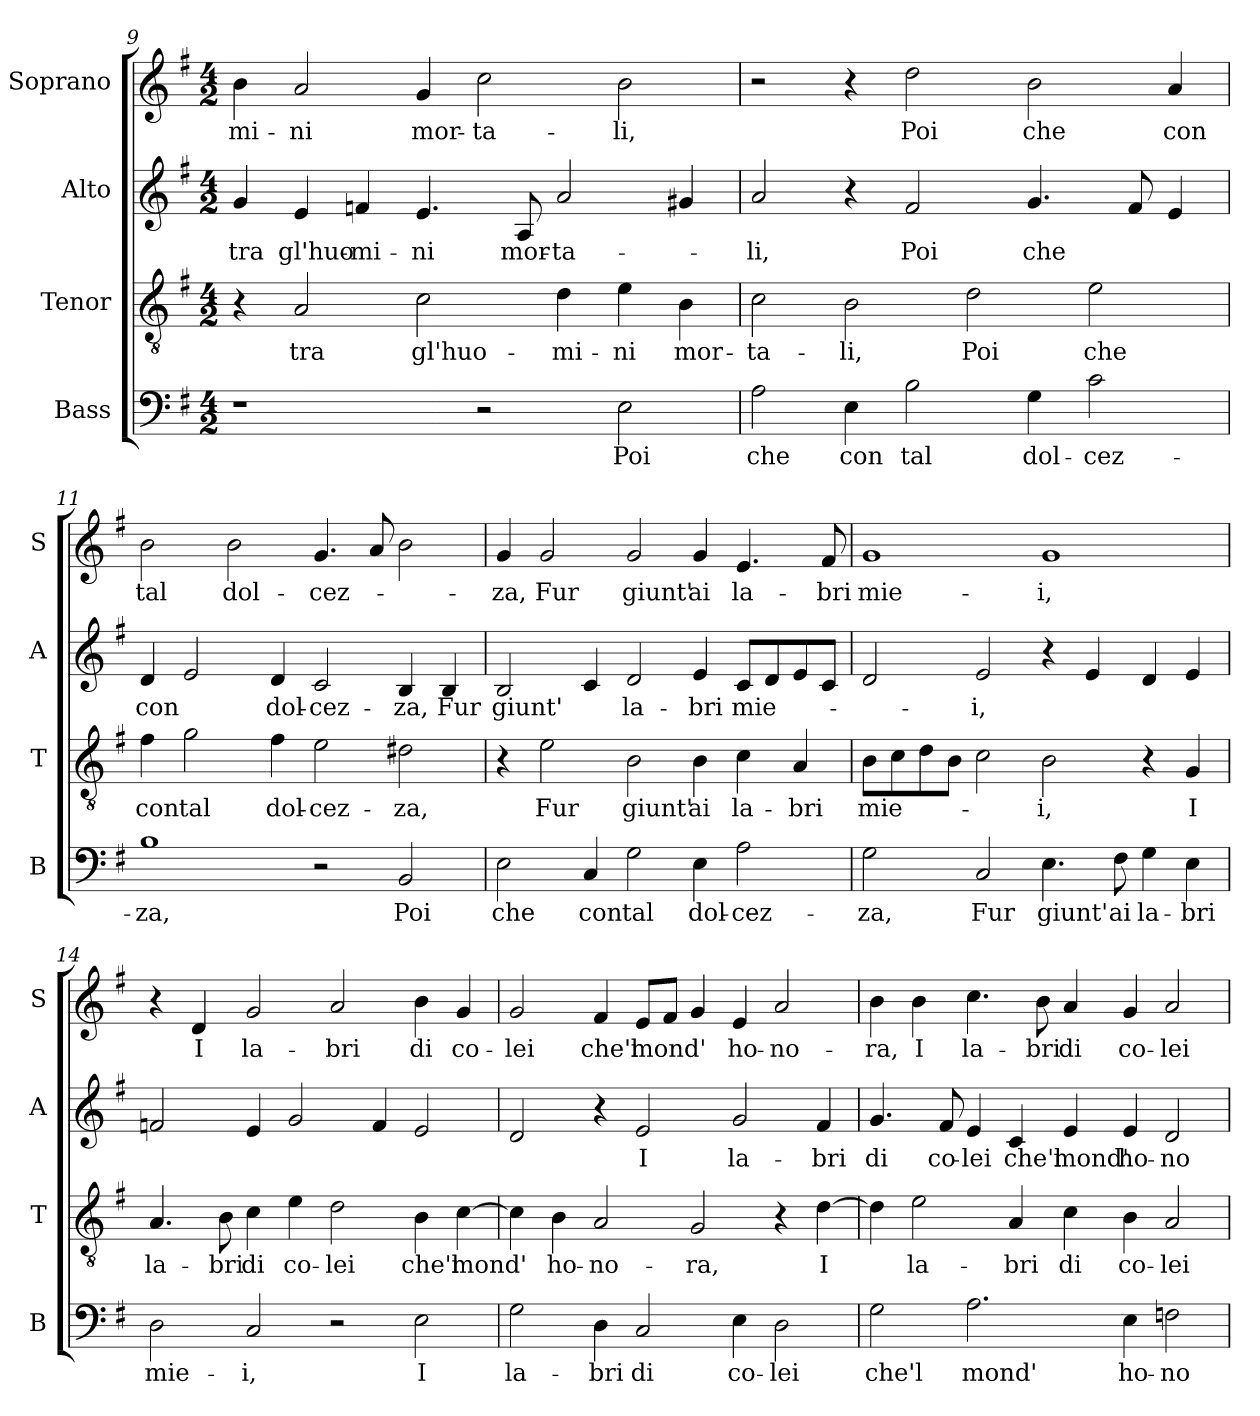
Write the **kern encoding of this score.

**kern	**text	**kern	**text	**kern	**text	**kern	**text
*part4	*part4	*part3	*part3	*part2	*part2	*part1	*part1
*staff4	*staff4	*staff3	*staff3	*staff2	*staff2	*staff1	*staff1
*I"Bass	*	*I"Tenor	*	*I"Alto	*	*I"Soprano	*
*I'B	*	*I'T	*	*I'A	*	*I'S	*
*clefF4	*	*clefGv2	*	*clefG2	*	*clefG2	*
*k[f#]	*	*k[f#]	*	*k[f#]	*	*k[f#]	*
*G:	*	*G:	*	*G:	*	*G:	*
*M4/2	*	*M4/2	*	*M4/2	*	*M4/2	*
=9	=9	=9	=9	=9	=9	=9	=9
!	!	!	!	!	!LO:LY:b	!	!LO:LY:b
1r	.	4r	.	4g/	tra	4b\	-mi-
!	!	!	!LO:LY:b	!	!LO:LY:b	!	!LO:LY:b
.	.	2A/	tra	4e/	gl'huo-	2a/	-ni
!	!	!	!	!	!LO:LY:b	!	!
.	.	.	.	4fn/	-mi-	.	.
!	!	!	!LO:LY:b	!	!LO:LY:b	!	!LO:LY:b
.	.	2c\	gl'huo-	4.e/	-ni	4g/	mor-
!	!	!	!	!	!	!	!LO:LY:b
2r	.	.	.	.	.	2cc\	-ta-
!	!	!	!	!	!LO:LY:b	!	!
.	.	.	.	8A/	mor-	.	.
!	!	!	!LO:LY:b	!	!LO:LY:b	!	!
.	.	4d\	-mi-	2a/	-ta-	.	.
!	!LO:LY:b	!	!LO:LY:b	!	!	!	!LO:LY:b
2E\	Poi	4e\	-ni	.	.	2b\	-li,
!	!	!	!LO:LY:b	!	!	!	!
.	.	4B\	mor-	4g#X/	.	.	.
=10	=10	=10	=10	=10	=10	=10	=10
!	!LO:LY:b	!	!LO:LY:b	!	!LO:LY:b	!	!
2A\	che	2c\	-ta-	2a/	-li,	2r	.
!	!LO:LY:b	!	!LO:LY:b	!	!	!	!
4E\	con	2B\	-li,	4r	.	4r	.
!	!LO:LY:b	!	!	!	!LO:LY:b	!	!LO:LY:b
2B\	tal	.	.	2f#/	Poi	2dd\	Poi
!	!	!	!LO:LY:b	!	!	!	!
.	.	2d\	Poi	.	.	.	.
!	!LO:LY:b	!	!	!	!LO:LY:b	!	!LO:LY:b
4G\	dol-	.	.	4.g/	che	2b\	che
!	!LO:LY:b	!	!LO:LY:b	!	!	!	!
2c\	-cez-	2e\	che	.	.	.	.
.	.	.	.	8f#/	.	.	.
!	!	!	!	!	!	!	!LO:LY:b
.	.	.	.	4e/	.	4a/	con
!!LO:LB:g=z
=11	=11	=11	=11	=11	=11	=11	=11
!	!LO:LY:b	!	!LO:LY:b	!	!LO:LY:b	!	!LO:LY:b
1B	-za,	4f#\	con	4d/	con	2b\	tal
!	!	!	!LO:LY:b	!	!	!	!
.	.	2g\	tal	2e/	.	.	.
!	!	!	!	!	!	!	!LO:LY:b
.	.	.	.	.	.	2b\	dol-
!	!	!	!LO:LY:b	!	!LO:LY:b	!	!
.	.	4f#\	dol-	4d/	dol-	.	.
!	!	!	!LO:LY:b	!	!LO:LY:b	!	!LO:LY:b
2r	.	2e\	-cez-	2c/	-cez-	4.g/	-cez-
.	.	.	.	.	.	8a/	.
!	!LO:LY:b	!	!LO:LY:b	!	!LO:LY:b	!	!
2BB/	Poi	2d#X\	-za,	4B/	-za,	2b\	.
!	!	!	!	!	!LO:LY:b	!	!
.	.	.	.	4B/	Fur	.	.
=12	=12	=12	=12	=12	=12	=12	=12
!	!LO:LY:b	!	!	!	!LO:LY:b	!	!LO:LY:b
2E\	che	4r	.	2B/	giunt'	4g/	-za,
!	!	!	!LO:LY:b	!	!	!	!LO:LY:b
.	.	2e\	Fur	.	.	2g/	Fur
!	!LO:LY:b	!	!	!	!	!	!
4C/	con	.	.	4c/	.	.	.
!	!LO:LY:b	!	!LO:LY:b	!	!LO:LY:b	!	!LO:LY:b
2G\	tal	2B\	giunt'	2d/	la-	2g/	giunt'
!	!LO:LY:b	!	!LO:LY:b	!	!LO:LY:b	!	!LO:LY:b
4E\	dol-	4B\	ai	4e/	-bri	4g/	ai
!	!LO:LY:b	!	!LO:LY:b	!	!LO:LY:b	!	!LO:LY:b
2A\	-cez-	4c\	la-	8c/L	mie-	4.e/	la-
.	.	.	.	8d/	.	.	.
!	!	!	!LO:LY:b	!	!	!	!
.	.	4A/	-bri	8e/	.	.	.
!	!	!	!	!	!	!	!LO:LY:b
.	.	.	.	8c/J	.	8f#/	-bri
=13	=13	=13	=13	=13	=13	=13	=13
!	!LO:LY:b	!	!LO:LY:b	!	!	!	!LO:LY:b
2G\	-za,	8B\L	mie-	2d/	.	1g	mie-
.	.	8c\	.	.	.	.	.
.	.	8d\	.	.	.	.	.
.	.	8B\J	.	.	.	.	.
!	!LO:LY:b	!	!	!	!LO:LY:b	!	!
2C/	Fur	2c\	.	2e/	-i,	.	.
!	!LO:LY:b	!	!LO:LY:b	!	!	!	!LO:LY:b
4.E\	giunt'	2B\	-i,	4r	.	1g	-i,
.	.	.	.	4e/	.	.	.
!	!LO:LY:b	!	!	!	!	!	!
8F#\	ai	.	.	.	.	.	.
!	!LO:LY:b	!	!	!	!	!	!
4G\	la-	4r	.	4d/	.	.	.
!	!LO:LY:b	!	!LO:LY:b	!	!	!	!
4E\	-bri	4G/	I	4e/	.	.	.
!!LO:LB:g=z
=14	=14	=14	=14	=14	=14	=14	=14
!	!LO:LY:b	!	!LO:LY:b	!	!	!	!
2D\	mie-	4.A/	la-	2fn/	.	4r	.
!	!	!	!	!	!	!	!LO:LY:b
.	.	.	.	.	.	4d/	I
!	!	!	!LO:LY:b	!	!	!	!
.	.	8B\	-bri	.	.	.	.
!	!LO:LY:b	!	!LO:LY:b	!	!	!	!LO:LY:b
2C/	-i,	4c\	di	4e/	.	2g/	la-
!	!	!	!LO:LY:b	!	!	!	!
.	.	4e\	co-	2g/	.	.	.
!	!	!	!LO:LY:b	!	!	!	!LO:LY:b
2r	.	2d\	-lei	.	.	2a/	-bri
.	.	.	.	4f/	.	.	.
!	!LO:LY:b	!	!LO:LY:b	!	!	!	!LO:LY:b
2E\	I	4B\	che'l	2e/	.	4b\	di
!	!	!	!LO:LY:b	!	!	!	!LO:LY:b
.	.	[4c\	mond'	.	.	4g/	co-
=15	=15	=15	=15	=15	=15	=15	=15
!	!LO:LY:b	!	!	!	!	!	!LO:LY:b
2G\	la-	4c\]	.	2d/	.	2g/	-lei
!	!	!	!LO:LY:b	!	!	!	!
.	.	4B\	ho-	.	.	.	.
!	!LO:LY:b	!	!LO:LY:b	!	!	!	!LO:LY:b
4D\	-bri	2A/	-no-	4r	.	4f#/	che'l
!	!LO:LY:b	!	!	!	!LO:LY:b	!	!LO:LY:b
2C/	di	.	.	2e/	I	8e/L	mond'
.	.	.	.	.	.	8f#/J	.
!	!	!	!LO:LY:b	!	!	!	!
.	.	2G/	-ra,	.	.	4g/	.
!	!LO:LY:b	!	!	!	!LO:LY:b	!	!LO:LY:b
4E\	co-	.	.	2g/	la-	4e/	ho-
!	!LO:LY:b	!	!	!	!	!	!LO:LY:b
2D\	-lei	4r	.	.	.	2a/	-no-
!	!	!	!LO:LY:b	!	!LO:LY:b	!	!
.	.	[4d\	I	4f#/	-bri	.	.
=16	=16	=16	=16	=16	=16	=16	=16
!	!LO:LY:b	!	!	!	!LO:LY:b	!	!LO:LY:b
2G\	che'l	4d\]	.	4.g/	di	4b\	-ra,
!	!	!	!LO:LY:b	!	!	!	!LO:LY:b
.	.	2e\	la-	.	.	4b\	I
!	!	!	!	!	!LO:LY:b	!	!
.	.	.	.	8f#/	co-	.	.
!	!LO:LY:b	!	!	!	!LO:LY:b	!	!LO:LY:b
2.A\	mond'	.	.	4e/	-lei	4.cc\	la-
!	!	!	!LO:LY:b	!	!LO:LY:b	!	!
.	.	4A/	-bri	4c/	che'l	.	.
!	!	!	!	!	!	!	!LO:LY:b
.	.	.	.	.	.	8b\	-bri
!	!	!	!LO:LY:b	!	!LO:LY:b	!	!LO:LY:b
.	.	4c\	di	4e/	mond'	4a/	di
!	!LO:LY:b	!	!LO:LY:b	!	!LO:LY:b	!	!LO:LY:b
4E\	ho-	4B\	co-	4e/	ho-	4g/	co-
!	!LO:LY:b	!	!LO:LY:b	!	!LO:LY:b	!	!LO:LY:b
2Fn\	-no-	2A/	-lei	2d/	-no-	2a/	-lei
=	=	=	=	=	=	=	=
*-	*-	*-	*-	*-	*-	*-	*-
